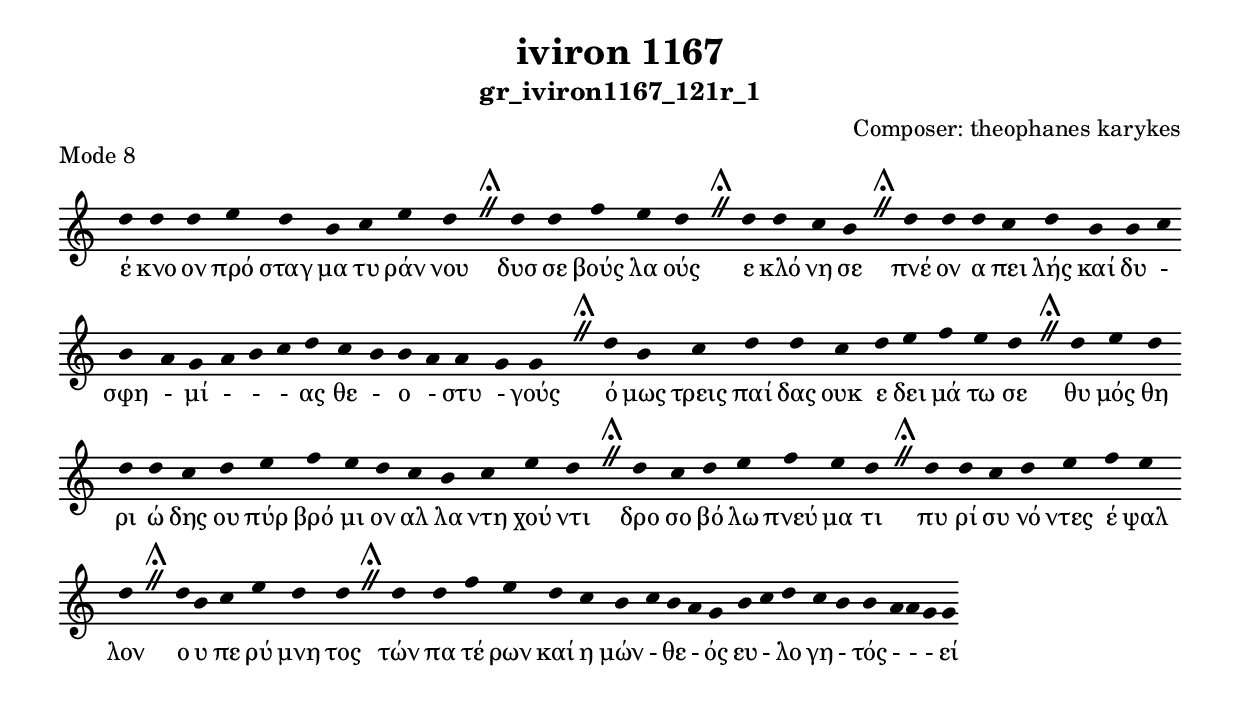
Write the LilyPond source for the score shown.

\include "gregorian.ly"

	\header {
 	  title = "iviron 1167"
	  subtitle = "gr_iviron1167_121r_1"
	  composer = "Composer: theophanes karykes"
	  piece = "Mode 8"
	}

	chant = {
	  d''4 d''4 d''4 e''4 d''4 b'4 c''4 e''4 d''4 \divisioMaior
 d''4 d''4 f''4 e''4 d''4 \divisioMaior
 d''4 d''4 c''4 b'4 \divisioMaior
 d''4 d''4 d''4 c''4 d''4 b'4 b'4 c''4 b'4 a'4 g'4 a'4 b'4 c''4 d''4 c''4 b'4 b'4 a'4 a'4 g'4 g'4 \divisioMaior
 d''4 b'4 c''4 d''4 d''4 c''4 d''4 e''4 f''4 e''4 d''4 \divisioMaior
 d''4 e''4 d''4 d''4 d''4 c''4 d''4 e''4 f''4 e''4 d''4 c''4 b'4 c''4 e''4 d''4 \divisioMaior
 d''4 c''4 d''4 e''4 f''4 e''4 d''4 \divisioMaior
 d''4 d''4 c''4 d''4 e''4 f''4 e''4 d''4 \divisioMaior
 d''4 b'4 c''4 e''4 d''4 d''4 \divisioMaior
 d''4 d''4 f''4 e''4 d''4 c''4 b'4 c''4 b'4 a'4 g'4 b'4 c''4 d''4 c''4 b'4 b'4 a'4 a'4 g'4 g'4\finalis
	}

	verba = \lyricmode {έ κνο ον πρό σταγ μα τυ ράν νου 
δυσ σε βούς λα ούς 
ε κλό νη σε 
πνέ ον α πει λής καί δυ - σφη - μί -  -  - ας θε - ο - στυ - γούς 
ό μως τρεις παί δας ουκ ε δει μά τω σε 
θυ μός θη ρι ώ δης ου πύρ βρό μι ον αλ λα ντη χού ντι 
δρο σο βό λω πνεύ μα τι 
πυ ρί συ νό ντες έ ψαλ λον 
ο υ πε ρύ μνη τος 
τών πα τέ ρων καί η μών - θε - ός ευ - λο γη - τός -  -  - εί 
	}


	\score {
	  \new Staff <<
	  \new Voice = "melody" \chant
	  \new Lyrics = "one" \lyricsto melody \verba
	  >>
	  \layout {
	    \context {
	      \Staff
	      \remove "Time_signature_engraver"
	      \remove "Bar_engraver"
	    }
	    \context {
	      \Voice
	      \remove "Stem_engraver"
	    }
	  }
	}